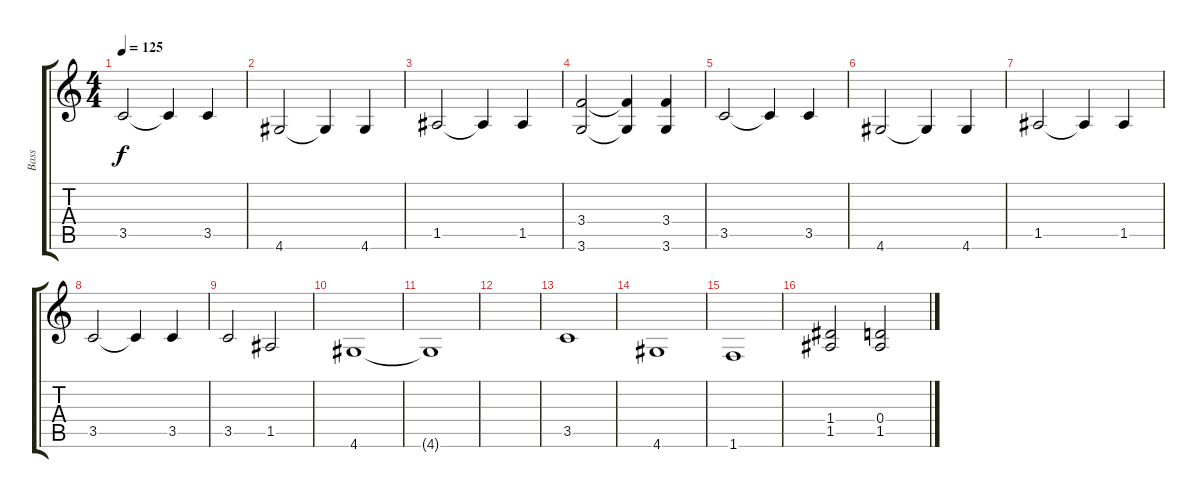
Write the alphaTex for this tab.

\track ("Bass" "Bass") {instrument electricbassfinger}
\staff {score tabs}
\tuning (E4 B3 G3 D3 A2 E2) {hide}
\ts (4 4)
\tempo 125
\clef g2
\ks c
3.5.2{dy f} 3.5{t}.4 3.5.4 |
4.6.2 4.6{t}.4 4.6.4 |
1.5.2 1.5{t}.4 1.5.4 |
(3.4 3.6).2 (3.4{t} 3.6{t}).4 (3.4 3.6).4 |
3.5.2 3.5{t}.4 3.5.4 |
4.6.2 4.6{t}.4 4.6.4 |
1.5.2 1.5{t}.4 1.5.4 |
3.5.2 3.5{t}.4 3.5.4 |
3.5.2 1.5.2 |
4.6.1 |
4.6{t}.1 |
|
3.5.1 |
4.6.1 |
1.6.1 |
(1.4 1.5).2 (0.4 1.5).2
